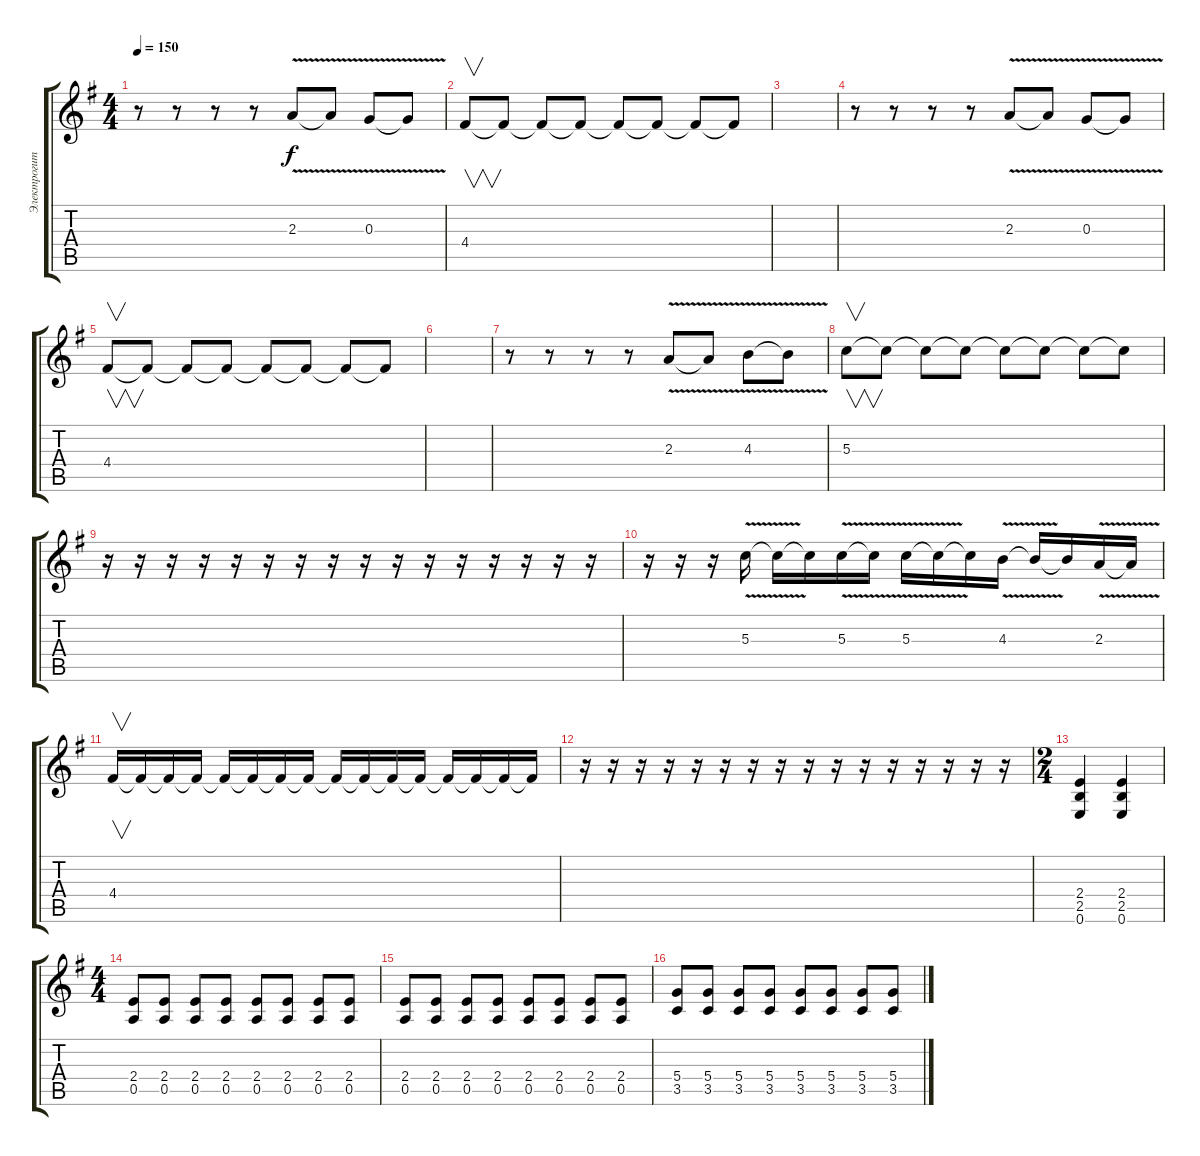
\track ("Электрогитара" "Электрогит") {instrument electricguitarjazz}
\staff {score tabs}
\tuning (E4 B3 G3 D3 A2 E2) {hide}
\ts (4 4)
\tempo 150
\clef g2
\ks g
r.8{dy f} r.8 r.8 r.8 2.3{v}.8 2.3{t}.8 0.3{v}.8 0.3{t}.8 |
4.4.8{v} 4.4{t}.8 4.4{t}.8 4.4{t}.8 4.4{t}.8 4.4{t}.8 4.4{t}.8 4.4{t}.8 |
|
r.8 r.8 r.8 r.8 2.3{v}.8 2.3{t}.8 0.3{v}.8 0.3{t}.8 |
4.4.8{v} 4.4{t}.8 4.4{t}.8 4.4{t}.8 4.4{t}.8 4.4{t}.8 4.4{t}.8 4.4{t}.8 |
|
r.8 r.8 r.8 r.8 2.3{v}.8 2.3{t}.8 4.3{v}.8 4.3{t}.8 |
5.3.8{v} 5.3{t}.8 5.3{t}.8 5.3{t}.8 5.3{t}.8 5.3{t}.8 5.3{t}.8 5.3{t}.8 |
r.16 r.16 r.16 r.16 r.16 r.16 r.16 r.16 r.16 r.16 r.16 r.16 r.16 r.16 r.16 r.16 |
r.16 r.16 r.16 5.3{v}.16 5.3{t}.16 5.3{t}.16 5.3{v}.16 5.3{t}.16 5.3{v}.16 5.3{t}.16 5.3{t}.16 4.3{v}.16 4.3{t}.16 4.3{t}.16 2.3{v}.16 2.3{t}.16 |
4.4.16{v} 4.4{t}.16 4.4{t}.16 4.4{t}.16 4.4{t}.16 4.4{t}.16 4.4{t}.16 4.4{t}.16 4.4{t}.16 4.4{t}.16 4.4{t}.16 4.4{t}.16 4.4{t}.16 4.4{t}.16 4.4{t}.16 4.4{t}.16 |
r.16 r.16 r.16 r.16 r.16 r.16 r.16 r.16 r.16 r.16 r.16 r.16 r.16 r.16 r.16 r.16 |
\ts (2 4)
(2.4 2.5 0.6).4{volume 12 instrument overdrivenguitar} (2.4 2.5 0.6).4 |
\ts (4 4)
(2.4 0.5).8 (2.4 0.5).8 (2.4 0.5).8 (2.4 0.5).8 (2.4 0.5).8 (2.4 0.5).8 (2.4 0.5).8 (2.4 0.5).8 |
(2.4 0.5).8 (2.4 0.5).8 (2.4 0.5).8 (2.4 0.5).8 (2.4 0.5).8 (2.4 0.5).8 (2.4 0.5).8 (2.4 0.5).8 |
(5.4 3.5).8 (5.4 3.5).8 (5.4 3.5).8 (5.4 3.5).8 (5.4 3.5).8 (5.4 3.5).8 (5.4 3.5).8 (5.4 3.5).8
